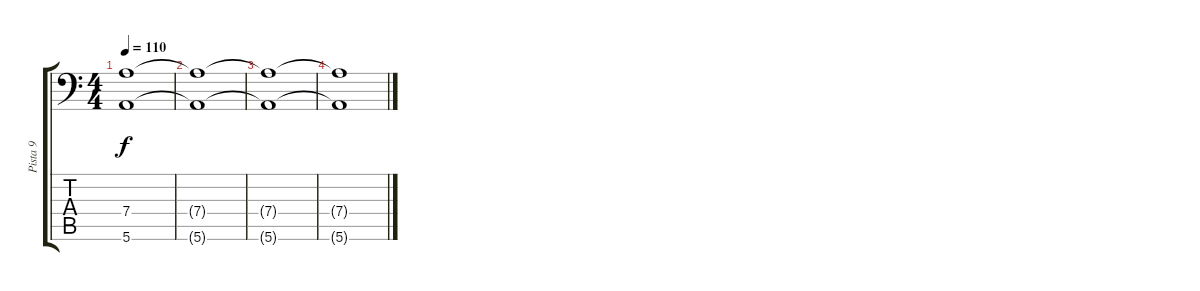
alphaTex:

\track ("Pista 9" "Pista 9") {instrument acousticbass}
\staff {score tabs}
\tuning (E3 B2 G2 D2 A1 E1) {hide}
\ts (4 4)
\tempo 110
\clef f4
\ks c
(7.4 5.6).1{dy f} |
(7.4{t} 5.6{t}).1 |
(7.4{t} 5.6{t}).1 |
(7.4{t} 5.6{t}).1
